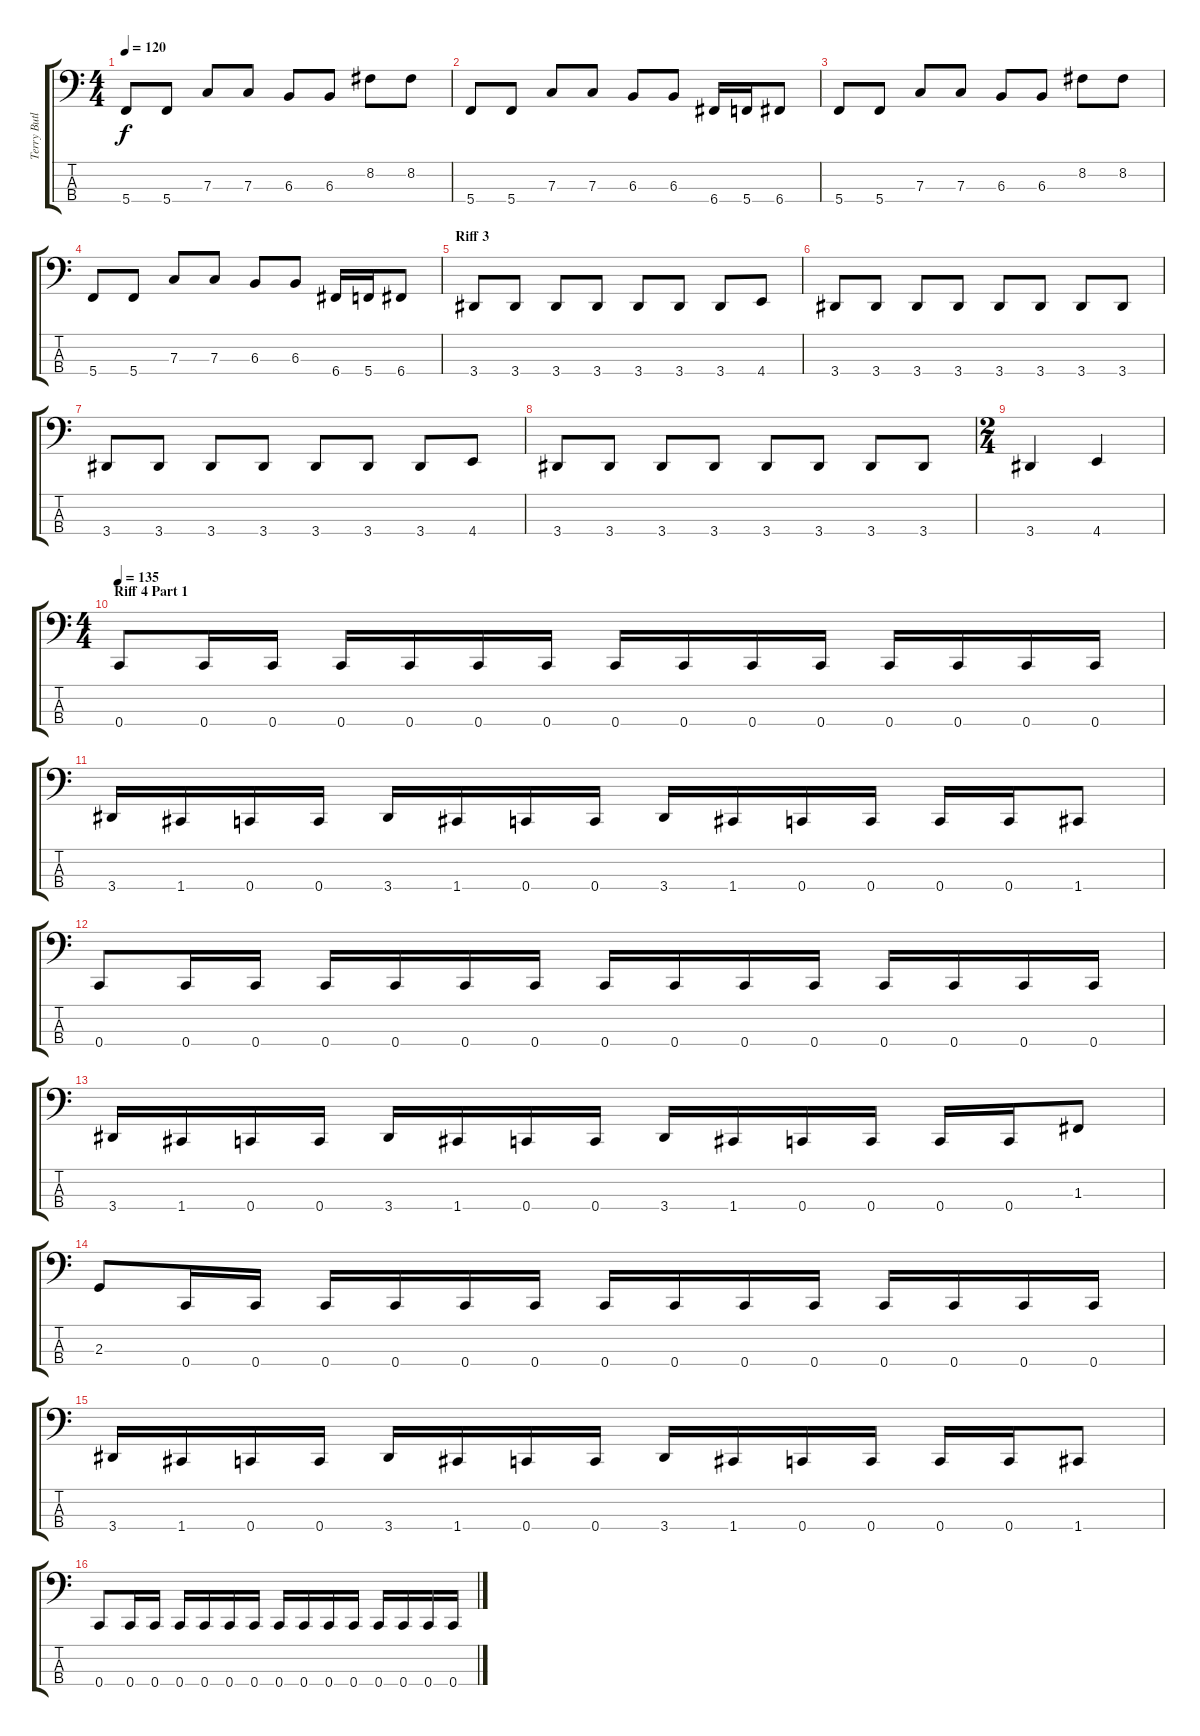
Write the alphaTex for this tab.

\track ("Terry Butler (Bass)" "Terry Butl") {instrument electricbasspick}
\staff {score tabs}
\tuning (Eb2 Bb1 F1 C1) {hide}
\ts (4 4)
\tempo 120
\clef f4
\ks c
5.4.8{dy f} 5.4.8 7.3.8 7.3.8 6.3.8 6.3.8 8.2.8 8.2.8 |
5.4.8 5.4.8 7.3.8 7.3.8 6.3.8 6.3.8 6.4.16 5.4.16 6.4.8 |
5.4.8 5.4.8 7.3.8 7.3.8 6.3.8 6.3.8 8.2.8 8.2.8 |
5.4.8 5.4.8 7.3.8 7.3.8 6.3.8 6.3.8 6.4.16 5.4.16 6.4.8 |
\section ("" "Riff 3")
3.4.8 3.4.8 3.4.8 3.4.8 3.4.8 3.4.8 3.4.8 4.4.8 |
3.4.8 3.4.8 3.4.8 3.4.8 3.4.8 3.4.8 3.4.8 3.4.8 |
3.4.8 3.4.8 3.4.8 3.4.8 3.4.8 3.4.8 3.4.8 4.4.8 |
3.4.8 3.4.8 3.4.8 3.4.8 3.4.8 3.4.8 3.4.8 3.4.8 |
\ts (2 4)
3.4.4 4.4.4 |
\ts (4 4)
\section ("" "Riff 4 Part 1")
\tempo 135
0.4.8 0.4.16 0.4.16 0.4.16 0.4.16 0.4.16 0.4.16 0.4.16 0.4.16 0.4.16 0.4.16 0.4.16 0.4.16 0.4.16 0.4.16 |
3.4.16 1.4.16 0.4.16 0.4.16 3.4.16 1.4.16 0.4.16 0.4.16 3.4.16 1.4.16 0.4.16 0.4.16 0.4.16 0.4.16 1.4.8 |
0.4.8 0.4.16 0.4.16 0.4.16 0.4.16 0.4.16 0.4.16 0.4.16 0.4.16 0.4.16 0.4.16 0.4.16 0.4.16 0.4.16 0.4.16 |
3.4.16 1.4.16 0.4.16 0.4.16 3.4.16 1.4.16 0.4.16 0.4.16 3.4.16 1.4.16 0.4.16 0.4.16 0.4.16 0.4.16 1.3.8 |
2.3.8 0.4.16 0.4.16 0.4.16 0.4.16 0.4.16 0.4.16 0.4.16 0.4.16 0.4.16 0.4.16 0.4.16 0.4.16 0.4.16 0.4.16 |
3.4.16 1.4.16 0.4.16 0.4.16 3.4.16 1.4.16 0.4.16 0.4.16 3.4.16 1.4.16 0.4.16 0.4.16 0.4.16 0.4.16 1.4.8 |
0.4.8 0.4.16 0.4.16 0.4.16 0.4.16 0.4.16 0.4.16 0.4.16 0.4.16 0.4.16 0.4.16 0.4.16 0.4.16 0.4.16 0.4.16
